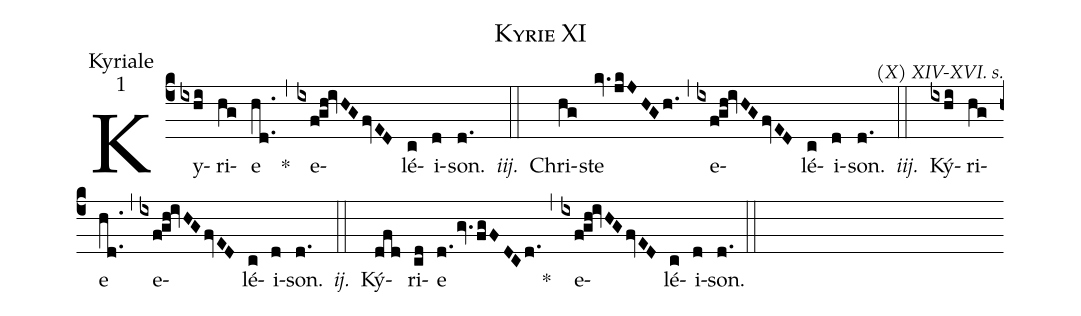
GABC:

name:Kyrie XI;
office-part:Kyriale;
mode:1;
commentary:(X) XIV-XVI. s.;
%%
(c4) Ky(ixhi)ri(hg)e(hd..) *(,) e(ixfgh!ivHGfvED)lé(c)i(d)son.(d.) <i>iij.</i>(::)
Chri(hg)ste(kv.jkJHGh.) (,) e(ixfgh!ivHGfvED)lé(c)i(d)son.(d.) <i>iij.</i>(::)
Ký(ixhi)ri(hg)e(hd..) (,) e(ixfgh!ivHGfvED)lé(c)i(d)son.(d.) <i>ij.</i>(::)
Ký(dfd)ri(cd)e(d.gv.fgFDCd.) ~~~~~*(,) e(ixfgh!ivHGfvED)lé(c)i(d)son.(d.) (::)
